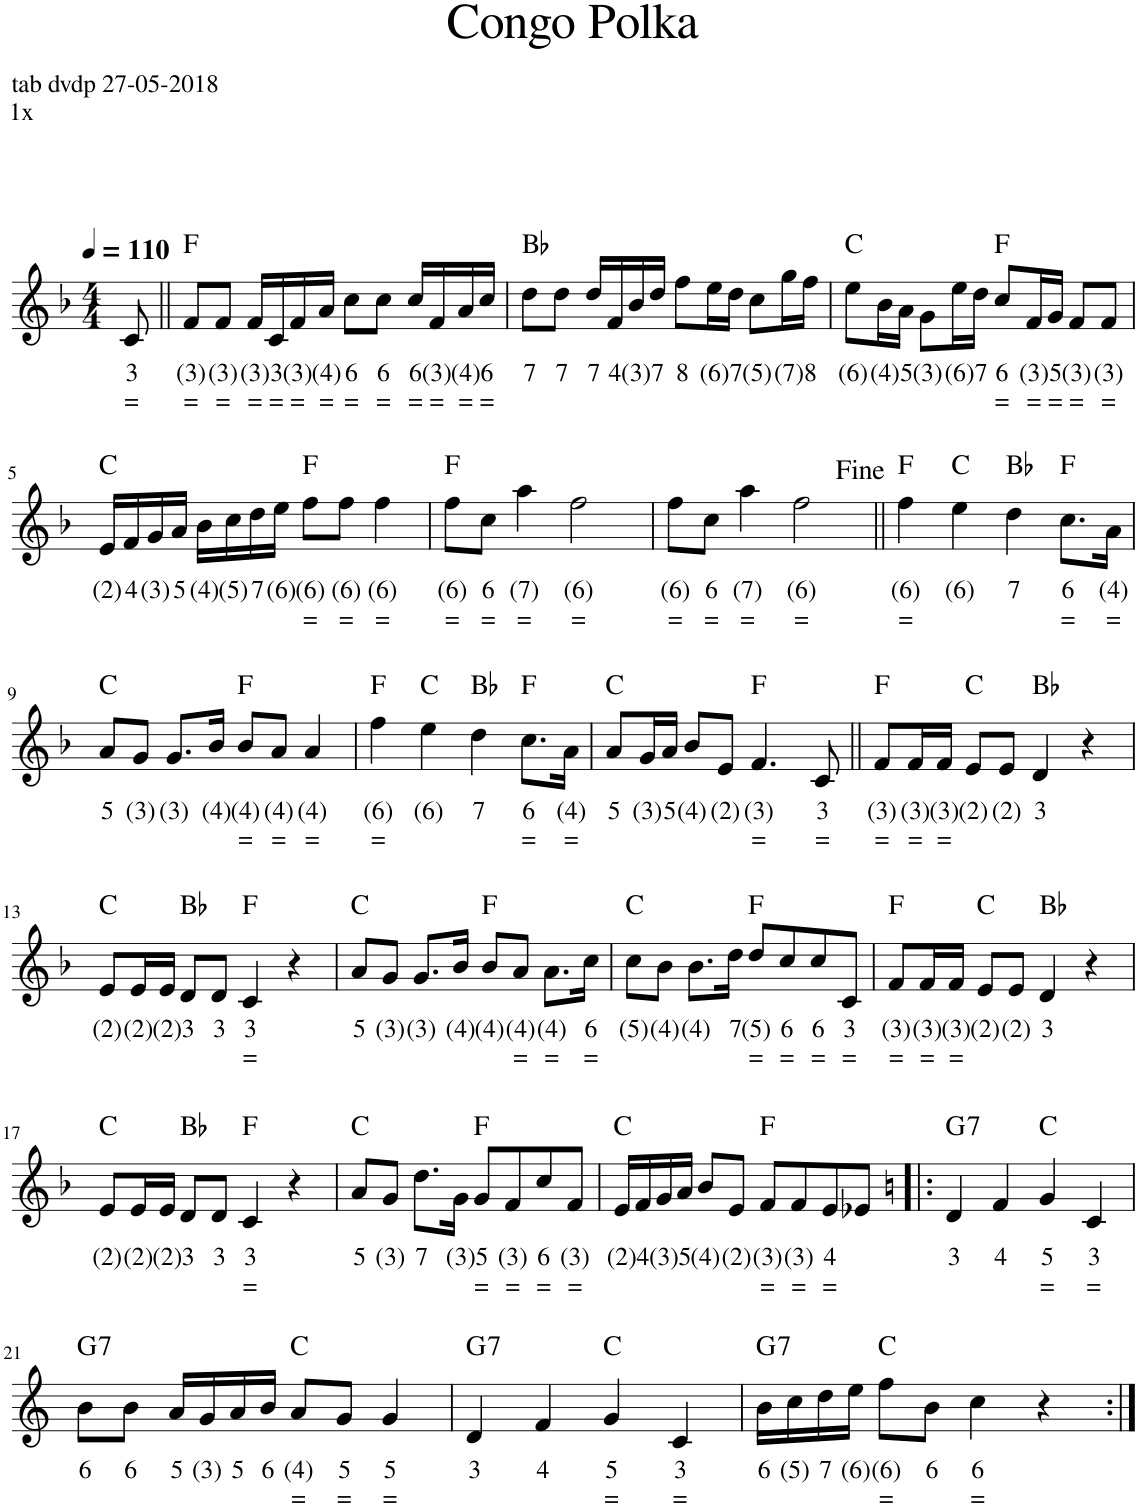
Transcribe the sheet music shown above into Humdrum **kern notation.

**kern	**text	**text	**harte
*part1	*part1	*part1	*part1
*staff1	*staff1	*staff1	*
*I"Stem	*	*	*
*I'Stm.	*	*	*
*clefG2	*	*	*
*k[b-]	*	*	*
*M4/4	*	*	*
*MM110	*	*	*
=1	=1	=1	=1
!	!LO:LY:b	!LO:LY:b	!
8c/	3	=	.
=2||	=2||	=2||	=2||
!	!LO:LY:b	!LO:LY:b	!
8f/L	(3)	=	F:maj
!	!LO:LY:b	!LO:LY:b	!
8f/J	(3)	=	.
!	!LO:LY:b	!LO:LY:b	!
16f/LL	(3)	=	.
!	!LO:LY:b	!LO:LY:b	!
16c/	3	=	.
!	!LO:LY:b	!LO:LY:b	!
16f/	(3)	=	.
!	!LO:LY:b	!LO:LY:b	!
16a/JJ	(4)	=	.
!	!LO:LY:b	!LO:LY:b	!
8cc\L	6	=	.
!	!LO:LY:b	!LO:LY:b	!
8cc\J	6	=	.
!	!LO:LY:b	!LO:LY:b	!
16cc/LL	6	=	.
!	!LO:LY:b	!LO:LY:b	!
16f/	(3)	=	.
!	!LO:LY:b	!LO:LY:b	!
16a/	(4)	=	.
!	!LO:LY:b	!LO:LY:b	!
16cc/JJ	6	=	.
=3	=3	=3	=3
!	!LO:LY:b	!	!
8dd\L	7	.	Bb:maj
!	!LO:LY:b	!	!
8dd\J	7	.	.
!	!LO:LY:b	!	!
16dd/LL	7	.	.
!	!LO:LY:b	!	!
16f/	4	.	.
!	!LO:LY:b	!	!
16b-/	(3)	.	.
!	!LO:LY:b	!	!
16dd/JJ	7	.	.
!	!LO:LY:b	!	!
8ff\L	8	.	.
!	!LO:LY:b	!	!
16ee\L	(6)	.	.
!	!LO:LY:b	!	!
16dd\JJ	7	.	.
!	!LO:LY:b	!	!
8cc\L	(5)	.	.
!	!LO:LY:b	!	!
16gg\L	(7)	.	.
!	!LO:LY:b	!	!
16ff\JJ	8	.	.
=4	=4	=4	=4
!	!LO:LY:b	!	!
8ee\L	(6)	.	C:maj
!	!LO:LY:b	!	!
16b-\L	(4)	.	.
!	!LO:LY:b	!	!
16a\JJ	5	.	.
!	!LO:LY:b	!	!
8g\L	(3)	.	.
!	!LO:LY:b	!	!
16ee\L	(6)	.	.
!	!LO:LY:b	!	!
16dd\JJ	7	.	.
!	!LO:LY:b	!LO:LY:b	!
8cc/L	6	=	F:maj
!	!LO:LY:b	!LO:LY:b	!
16f/L	(3)	=	.
!	!LO:LY:b	!LO:LY:b	!
16g/JJ	5	=	.
!	!LO:LY:b	!LO:LY:b	!
8f/L	(3)	=	.
!	!LO:LY:b	!LO:LY:b	!
8f/J	(3)	=	.
!!LO:LB:g=z
=5	=5	=5	=5
!	!LO:LY:b	!	!
16e/LL	(2)	.	C:maj
!	!LO:LY:b	!	!
16f/	4	.	.
!	!LO:LY:b	!	!
16g/	(3)	.	.
!	!LO:LY:b	!	!
16a/JJ	5	.	.
!	!LO:LY:b	!	!
16b-\LL	(4)	.	.
!	!LO:LY:b	!	!
16cc\	(5)	.	.
!	!LO:LY:b	!	!
16dd\	7	.	.
!	!LO:LY:b	!	!
16ee\JJ	(6)	.	.
!	!LO:LY:b	!LO:LY:b	!
8ff\L	(6)	=	F:maj
!	!LO:LY:b	!LO:LY:b	!
8ff\J	(6)	=	.
!	!LO:LY:b	!LO:LY:b	!
4ff\	(6)	=	.
=6	=6	=6	=6
!	!LO:LY:b	!LO:LY:b	!
8ff\L	(6)	=	F:maj
!	!LO:LY:b	!LO:LY:b	!
8cc\J	6	=	.
!	!LO:LY:b	!LO:LY:b	!
4aa\	(7)	=	.
!	!LO:LY:b	!LO:LY:b	!
2ff\	(6)	=	.
=7	=7	=7	=7
!	!LO:LY:b	!LO:LY:b	!
8ff\L	(6)	=	.
!	!LO:LY:b	!LO:LY:b	!
8cc\J	6	=	.
!	!LO:LY:b	!LO:LY:b	!
4aa\	(7)	=	.
!	!LO:LY:b	!LO:LY:b	!
2ff\	(6)	=	.
=8||	=8||	=8||	=8||
!	!LO:LY:b	!LO:LY:b	!
4ff\	(6)	=	F:maj
!	!LO:LY:b	!	!
4ee\	(6)	.	C:maj
!	!LO:LY:b	!	!
4dd\	7	.	Bb:maj
!	!LO:LY:b	!LO:LY:b	!
8.cc\L	6	=	F:maj
!	!LO:LY:b	!LO:LY:b	!
16a\Jk	(4)	=	.
!!LO:LB:g=z
=9	=9	=9	=9
!	!LO:LY:b	!	!
8a/L	5	.	C:maj
!	!LO:LY:b	!	!
8g/J	(3)	.	.
!	!LO:LY:b	!	!
8.g/L	(3)	.	.
!	!LO:LY:b	!	!
16b-/Jk	(4)	.	.
!	!LO:LY:b	!LO:LY:b	!
8b-/L	(4)	=	F:maj
!	!LO:LY:b	!LO:LY:b	!
8a/J	(4)	=	.
!	!LO:LY:b	!LO:LY:b	!
4a/	(4)	=	.
=10	=10	=10	=10
!	!LO:LY:b	!LO:LY:b	!
4ff\	(6)	=	F:maj
!	!LO:LY:b	!	!
4ee\	(6)	.	C:maj
!	!LO:LY:b	!	!
4dd\	7	.	Bb:maj
!	!LO:LY:b	!LO:LY:b	!
8.cc\L	6	=	F:maj
!	!LO:LY:b	!LO:LY:b	!
16a\Jk	(4)	=	.
=11	=11	=11	=11
!	!LO:LY:b	!	!
8a/L	5	.	C:maj
!	!LO:LY:b	!	!
16g/L	(3)	.	.
!	!LO:LY:b	!	!
16a/JJ	5	.	.
!	!LO:LY:b	!	!
8b-/L	(4)	.	.
!	!LO:LY:b	!	!
8e/J	(2)	.	.
!	!LO:LY:b	!LO:LY:b	!
4.f/	(3)	=	F:maj
!	!LO:LY:b	!LO:LY:b	!
8c/	3	=	.
=12||	=12||	=12||	=12||
!	!LO:LY:b	!LO:LY:b	!
8f/L	(3)	=	F:maj
!	!LO:LY:b	!LO:LY:b	!
16f/L	(3)	=	.
!	!LO:LY:b	!LO:LY:b	!
16f/JJ	(3)	=	.
!	!LO:LY:b	!	!
8e/L	(2)	.	C:maj
!	!LO:LY:b	!	!
8e/J	(2)	.	.
!	!LO:LY:b	!	!
4d/	3	.	Bb:maj
4r	.	.	.
!!LO:LB:g=z
=13	=13	=13	=13
!	!LO:LY:b	!	!
8e/L	(2)	.	C:maj
!	!LO:LY:b	!	!
16e/L	(2)	.	.
!	!LO:LY:b	!	!
16e/JJ	(2)	.	.
!	!LO:LY:b	!	!
8d/L	3	.	Bb:maj
!	!LO:LY:b	!	!
8d/J	3	.	.
!	!LO:LY:b	!LO:LY:b	!
4c/	3	=	F:maj
4r	.	.	.
=14	=14	=14	=14
!	!LO:LY:b	!	!
8a/L	5	.	C:maj
!	!LO:LY:b	!	!
8g/J	(3)	.	.
!	!LO:LY:b	!	!
8.g/L	(3)	.	.
!	!LO:LY:b	!	!
16b-/Jk	(4)	.	.
!	!LO:LY:b	!	!
8b-/L	(4)	.	F:maj
!	!LO:LY:b	!LO:LY:b	!
8a/J	(4)	=	.
!	!LO:LY:b	!LO:LY:b	!
8.a\L	(4)	=	.
!	!LO:LY:b	!LO:LY:b	!
16cc\Jk	6	=	.
=15	=15	=15	=15
!	!LO:LY:b	!	!
8cc\L	(5)	.	C:maj
!	!LO:LY:b	!	!
8b-\J	(4)	.	.
!	!LO:LY:b	!	!
8.b-\L	(4)	.	.
!	!LO:LY:b	!	!
16dd\Jk	7	.	.
!	!LO:LY:b	!LO:LY:b	!
8dd/L	(5)	=	F:maj
!	!LO:LY:b	!LO:LY:b	!
8cc/	6	=	.
!	!LO:LY:b	!LO:LY:b	!
8cc/	6	=	.
!	!LO:LY:b	!LO:LY:b	!
8c/J	3	=	.
=16	=16	=16	=16
!	!LO:LY:b	!LO:LY:b	!
8f/L	(3)	=	F:maj
!	!LO:LY:b	!LO:LY:b	!
16f/L	(3)	=	.
!	!LO:LY:b	!LO:LY:b	!
16f/JJ	(3)	=	.
!	!LO:LY:b	!	!
8e/L	(2)	.	C:maj
!	!LO:LY:b	!	!
8e/J	(2)	.	.
!	!LO:LY:b	!	!
4d/	3	.	Bb:maj
4r	.	.	.
!!LO:LB:g=z
=17	=17	=17	=17
!	!LO:LY:b	!	!
8e/L	(2)	.	C:maj
!	!LO:LY:b	!	!
16e/L	(2)	.	.
!	!LO:LY:b	!	!
16e/JJ	(2)	.	.
!	!LO:LY:b	!	!
8d/L	3	.	Bb:maj
!	!LO:LY:b	!	!
8d/J	3	.	.
!	!LO:LY:b	!LO:LY:b	!
4c/	3	=	F:maj
4r	.	.	.
=18	=18	=18	=18
!	!LO:LY:b	!	!
8a/L	5	.	C:maj
!	!LO:LY:b	!	!
8g/J	(3)	.	.
!	!LO:LY:b	!	!
8.dd\L	7	.	.
!	!LO:LY:b	!	!
16g\Jk	(3)	.	.
!	!LO:LY:b	!LO:LY:b	!
8g/L	5	=	F:maj
!	!LO:LY:b	!LO:LY:b	!
8f/	(3)	=	.
!	!LO:LY:b	!LO:LY:b	!
8cc/	6	=	.
!	!LO:LY:b	!LO:LY:b	!
8f/J	(3)	=	.
=19	=19	=19	=19
!	!LO:LY:b	!	!
16e/LL	(2)	.	C:maj
!	!LO:LY:b	!	!
16f/	4	.	.
!	!LO:LY:b	!	!
16g/	(3)	.	.
!	!LO:LY:b	!	!
16a/JJ	5	.	.
!	!LO:LY:b	!	!
8b-/L	(4)	.	.
!	!LO:LY:b	!	!
8e/J	(2)	.	.
!	!LO:LY:b	!LO:LY:b	!
8f/L	(3)	=	F:maj
!	!LO:LY:b	!LO:LY:b	!
8f/	(3)	=	.
!	!LO:LY:b	!LO:LY:b	!
8e/	4	=	.
8e-X/J	.	.	.
=20!|:	=20!|:	=20!|:	=20!|:
*k[]	*	*	*
!	!LO:LY:b	!	!LO:H:kt=7
4d/	3	.	G:7
!	!LO:LY:b	!	!
4f/	4	.	.
!	!LO:LY:b	!LO:LY:b	!
4g/	5	=	C:maj
!	!LO:LY:b	!LO:LY:b	!
4c/	3	=	.
!!LO:LB:g=z
=21	=21	=21	=21
!	!LO:LY:b	!	!LO:H:kt=7
8b\L	6	.	G:7
!	!LO:LY:b	!	!
8b\J	6	.	.
!	!LO:LY:b	!	!
16a/LL	5	.	.
!	!LO:LY:b	!	!
16g/	(3)	.	.
!	!LO:LY:b	!	!
16a/	5	.	.
!	!LO:LY:b	!	!
16b/JJ	6	.	.
!	!LO:LY:b	!LO:LY:b	!
8a/L	(4)	=	C:maj
!	!LO:LY:b	!LO:LY:b	!
8g/J	5	=	.
!	!LO:LY:b	!LO:LY:b	!
4g/	5	=	.
=22	=22	=22	=22
!	!LO:LY:b	!	!LO:H:kt=7
4d/	3	.	G:7
!	!LO:LY:b	!	!
4f/	4	.	.
!	!LO:LY:b	!LO:LY:b	!
4g/	5	=	C:maj
!	!LO:LY:b	!LO:LY:b	!
4c/	3	=	.
=23	=23	=23	=23
!	!LO:LY:b	!	!LO:H:kt=7
16b\LL	6	.	G:7
!	!LO:LY:b	!	!
16cc\	(5)	.	.
!	!LO:LY:b	!	!
16dd\	7	.	.
!	!LO:LY:b	!	!
16ee\JJ	(6)	.	.
!	!LO:LY:b	!LO:LY:b	!
8ff\L	(6)	=	C:maj
!	!LO:LY:b	!	!
8b\J	6	.	.
!	!LO:LY:b	!LO:LY:b	!
4cc\	6	=	.
4r	.	.	.
=:|!	=:|!	=:|!	=:|!
*-	*-	*-	*-
